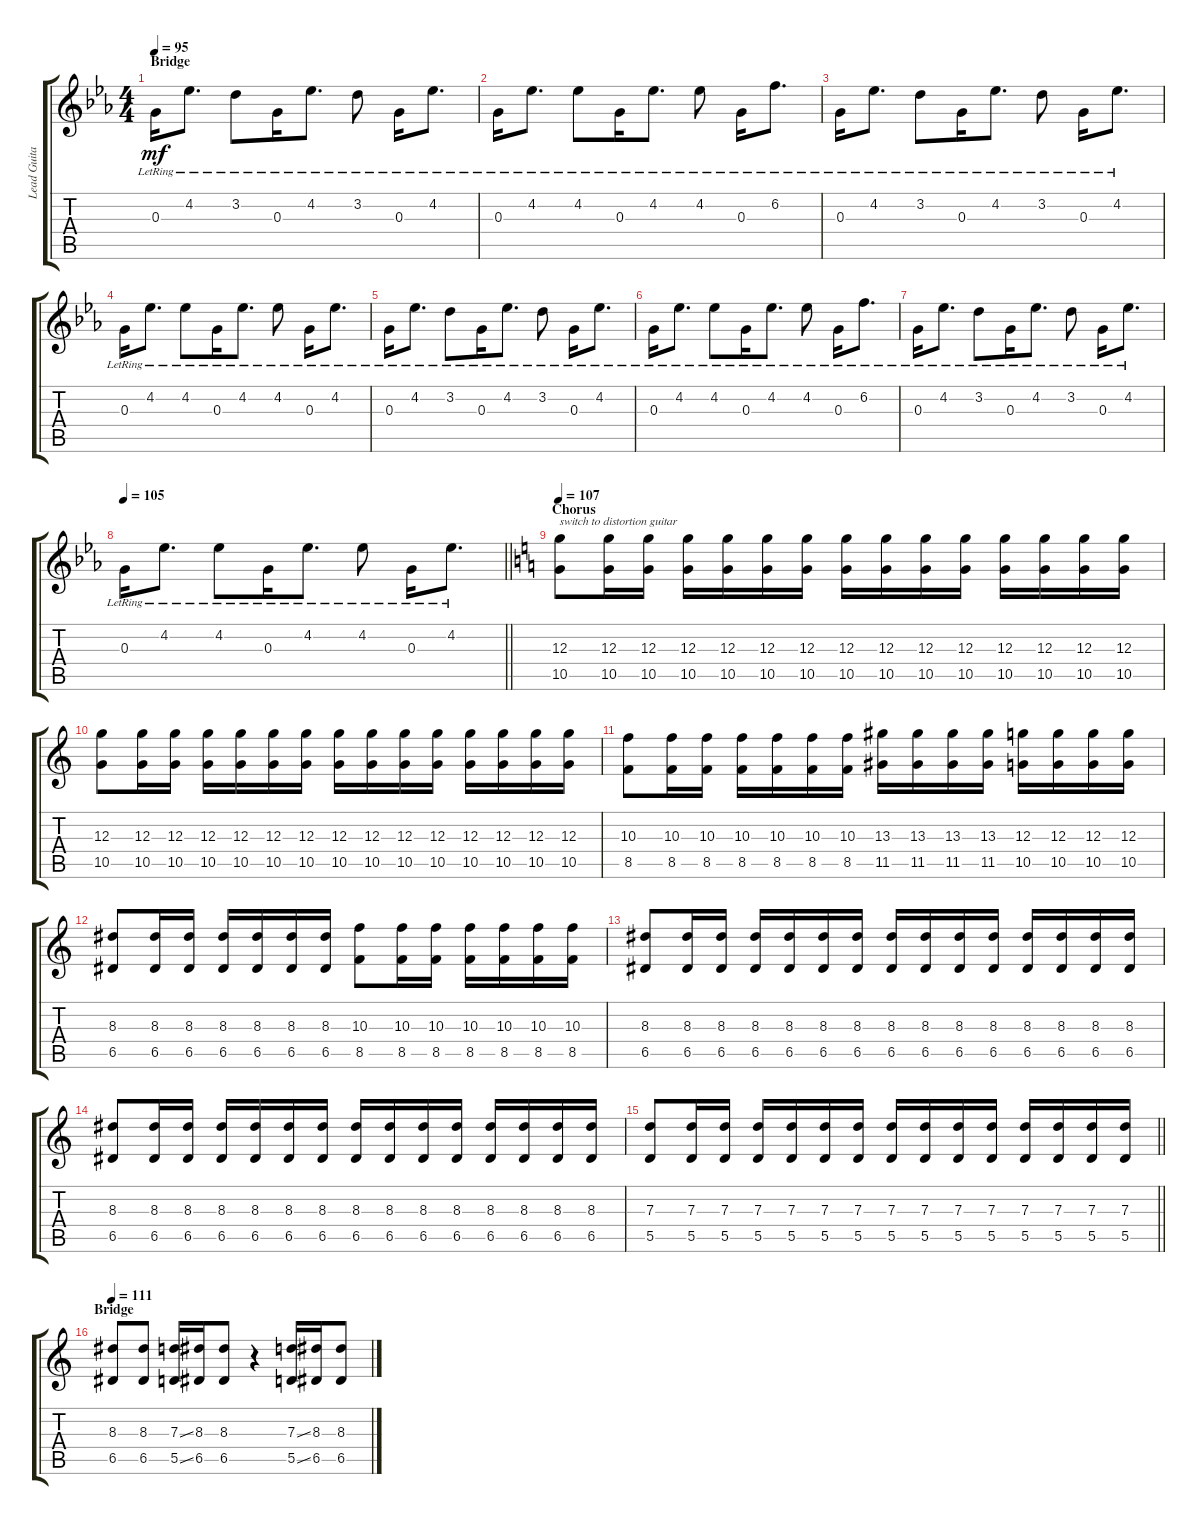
\track ("Lead Guitar" "Lead Guita") {instrument acousticguitarsteel}
\staff {score tabs}
\tuning (E4 B3 G3 D3 A2 E2) {hide}
\ts (4 4)
\section ("" "Bridge")
\tempo 95
\clef g2
\ks eb
0.3{lr}.16{dy mf volume 13} 4.2{lr}.8{d} 3.2{lr}.8 0.3{lr}.16 4.2{lr}.8{d} 3.2{lr}.8 0.3{lr}.16 4.2{lr}.8{d} |
0.3{lr}.16 4.2{lr}.8{d} 4.2{lr}.8 0.3{lr}.16 4.2{lr}.8{d} 4.2{lr}.8 0.3{lr}.16 6.2{lr}.8{d} |
0.3{lr}.16 4.2{lr}.8{d} 3.2{lr}.8 0.3{lr}.16 4.2{lr}.8{d} 3.2{lr}.8 0.3{lr}.16 4.2{lr}.8{d} |
0.3{lr}.16 4.2{lr}.8{d} 4.2{lr}.8 0.3{lr}.16 4.2{lr}.8{d} 4.2{lr}.8 0.3{lr}.16 4.2{lr}.8{d} |
0.3{lr}.16 4.2{lr}.8{d} 3.2{lr}.8 0.3{lr}.16 4.2{lr}.8{d} 3.2{lr}.8 0.3{lr}.16 4.2{lr}.8{d} |
0.3{lr}.16 4.2{lr}.8{d} 4.2{lr}.8 0.3{lr}.16 4.2{lr}.8{d} 4.2{lr}.8 0.3{lr}.16 6.2{lr}.8{d} |
0.3{lr}.16 4.2{lr}.8{d} 3.2{lr}.8 0.3{lr}.16 4.2{lr}.8{d} 3.2{lr}.8 0.3{lr}.16 4.2{lr}.8{d} |
\tempo 105
\barLineRight lightlight
0.3{lr}.16 4.2{lr}.8{d} 4.2{lr}.8 0.3{lr}.16 4.2{lr}.8{d} 4.2{lr}.8 0.3{lr}.16 4.2{lr}.8{d} |
\section ("" "Chorus")
\tempo 107
\ks c
(12.3 10.5).8{txt "switch to distortion guitar" volume 13 instrument distortionguitar} (12.3 10.5).16 (12.3 10.5).16 (12.3 10.5).16 (12.3 10.5).16 (12.3 10.5).16 (12.3 10.5).16 (12.3 10.5).16 (12.3 10.5).16 (12.3 10.5).16 (12.3 10.5).16 (12.3 10.5).16 (12.3 10.5).16 (12.3 10.5).16 (12.3 10.5).16 |
(12.3 10.5).8 (12.3 10.5).16 (12.3 10.5).16 (12.3 10.5).16 (12.3 10.5).16 (12.3 10.5).16 (12.3 10.5).16 (12.3 10.5).16 (12.3 10.5).16 (12.3 10.5).16 (12.3 10.5).16 (12.3 10.5).16 (12.3 10.5).16 (12.3 10.5).16 (12.3 10.5).16 |
(10.3 8.5).8 (10.3 8.5).16 (10.3 8.5).16 (10.3 8.5).16 (10.3 8.5).16 (10.3 8.5).16 (10.3 8.5).16 (13.3 11.5).16 (13.3 11.5).16 (13.3 11.5).16 (13.3 11.5).16 (12.3 10.5).16 (12.3 10.5).16 (12.3 10.5).16 (12.3 10.5).16 |
(8.3 6.5).8 (8.3 6.5).16 (8.3 6.5).16 (8.3 6.5).16 (8.3 6.5).16 (8.3 6.5).16 (8.3 6.5).16 (10.3 8.5).8 (10.3 8.5).16 (10.3 8.5).16 (10.3 8.5).16 (10.3 8.5).16 (10.3 8.5).16 (10.3 8.5).16 |
(8.3 6.5).8 (8.3 6.5).16 (8.3 6.5).16 (8.3 6.5).16 (8.3 6.5).16 (8.3 6.5).16 (8.3 6.5).16 (8.3 6.5).16 (8.3 6.5).16 (8.3 6.5).16 (8.3 6.5).16 (8.3 6.5).16 (8.3 6.5).16 (8.3 6.5).16 (8.3 6.5).16 |
(8.3 6.5).8 (8.3 6.5).16 (8.3 6.5).16 (8.3 6.5).16 (8.3 6.5).16 (8.3 6.5).16 (8.3 6.5).16 (8.3 6.5).16 (8.3 6.5).16 (8.3 6.5).16 (8.3 6.5).16 (8.3 6.5).16 (8.3 6.5).16 (8.3 6.5).16 (8.3 6.5).16 |
\barLineRight lightlight
(7.3 5.5).8 (7.3 5.5).16 (7.3 5.5).16 (7.3 5.5).16 (7.3 5.5).16 (7.3 5.5).16 (7.3 5.5).16 (7.3 5.5).16 (7.3 5.5).16 (7.3 5.5).16 (7.3 5.5).16 (7.3 5.5).16 (7.3 5.5).16 (7.3 5.5).16 (7.3 5.5).16 |
\section ("" "Bridge")
\tempo 111
(8.3 6.5).8 (8.3 6.5).8 (7.3{ss} 5.5{ss}).16 (8.3 6.5).16 (8.3 6.5).8 r.4 (7.3{ss} 5.5{ss}).16 (8.3 6.5).16 (8.3 6.5).8
